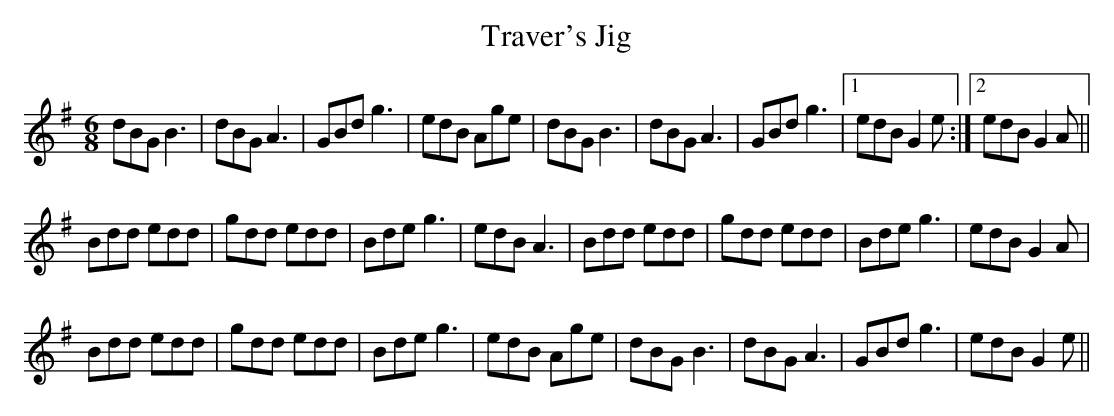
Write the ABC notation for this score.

X:1
T:Traver's Jig
M:6/8
K:G
dBG B3|dBG A3|GBd g3|edB Age|dBG B3|dBG A3|GBd g3|1 edB G2e:|2 edB G2A||
Bdd edd|gdd edd|Bde g3|edB A3|Bdd edd|gdd edd|Bde g3|edB G2A|
Bdd edd|gdd edd|Bde g3|edB Age|dBG B3|dBG A3|GBd g3|edB G2e||
